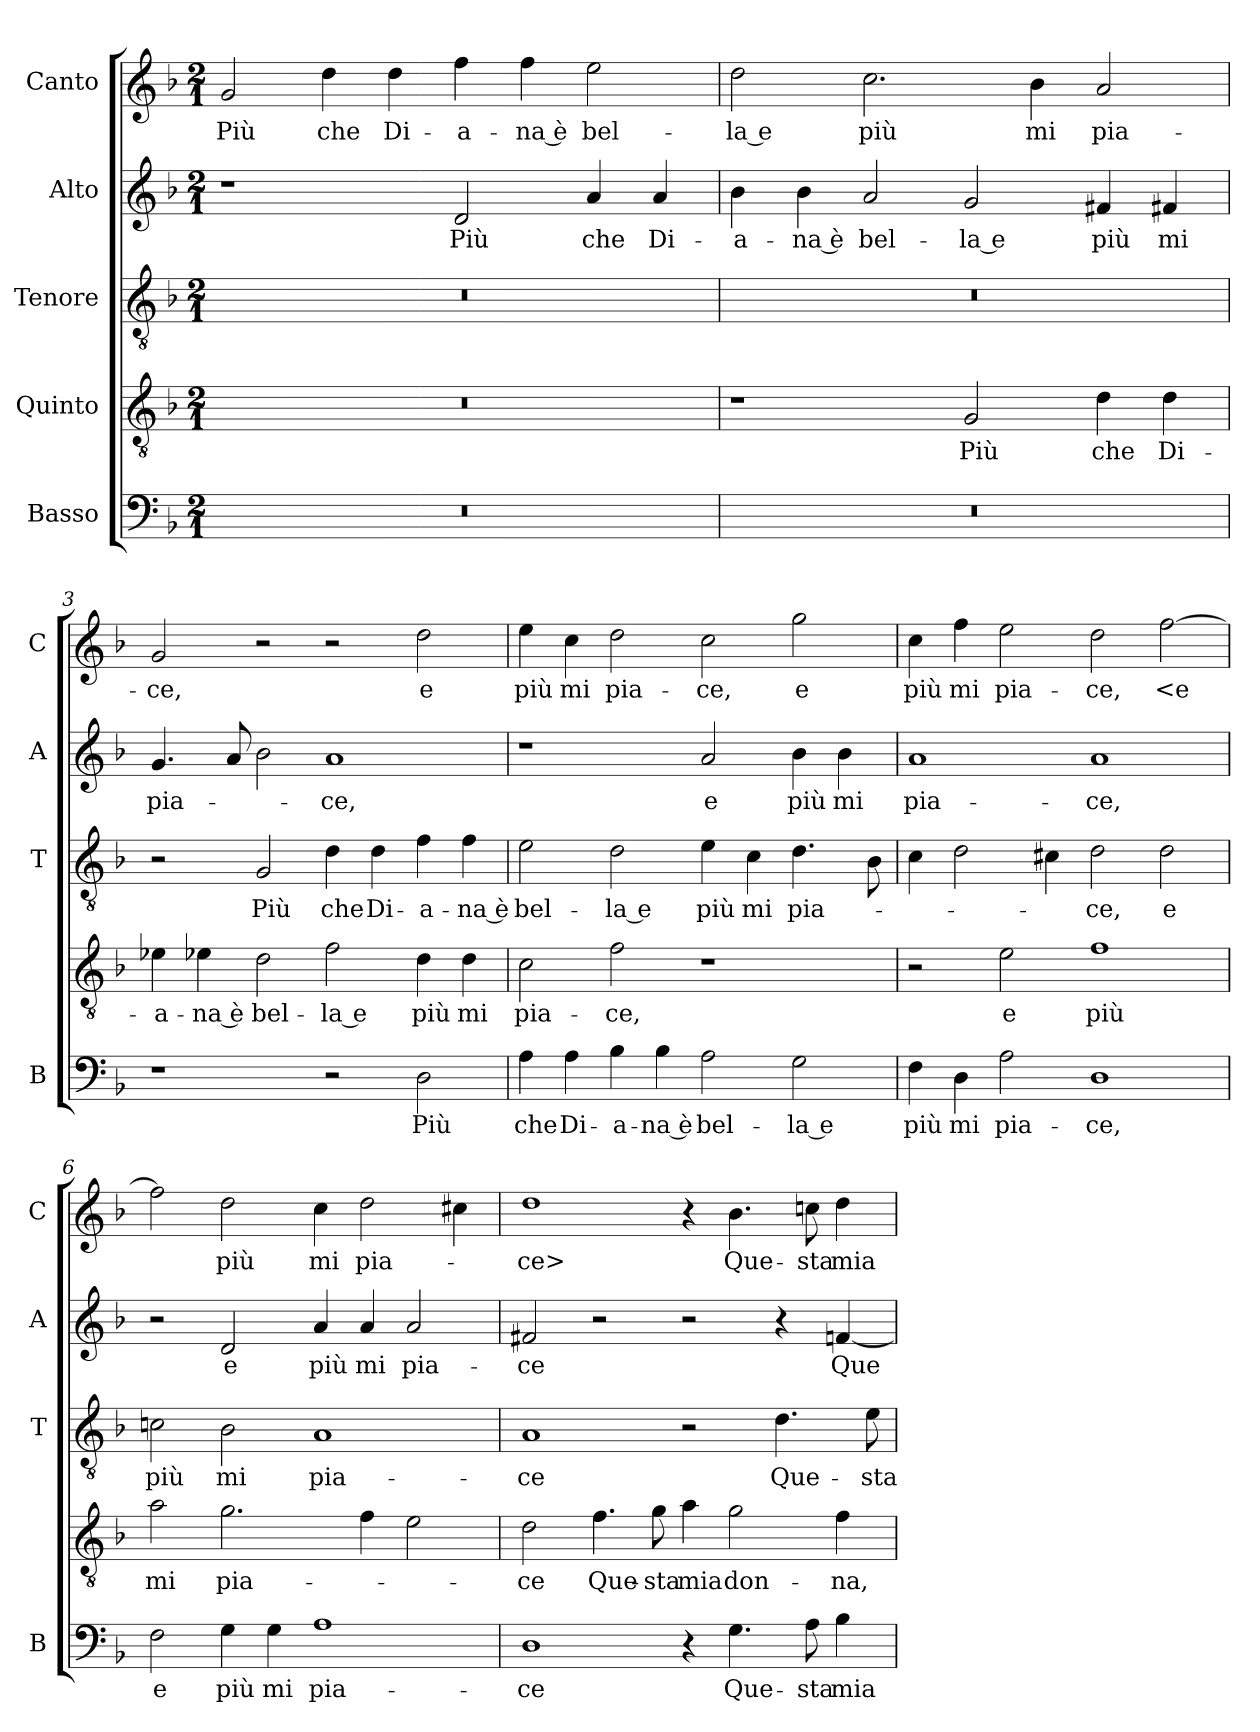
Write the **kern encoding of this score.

**kern	**text	**kern	**text	**kern	**text	**kern	**text	**kern	**text
*part5	*part5	*part4	*part4	*part3	*part3	*part2	*part2	*part1	*part1
*staff5	*staff5	*staff4	*staff4	*staff3	*staff3	*staff2	*staff2	*staff1	*staff1
*I"Basso	*	*I"Quinto	*	*I"Tenore	*	*I"Alto	*	*I"Canto	*
*I'B	*	*	*	*I'T	*	*I'A	*	*I'C	*
*clefF4	*	*clefGv2	*	*clefGv2	*	*clefG2	*	*clefG2	*
*k[b-]	*	*k[b-]	*	*k[b-]	*	*k[b-]	*	*k[b-]	*
*F:	*	*F:	*	*F:	*	*F:	*	*F:	*
*M2/1	*	*M2/1	*	*M2/1	*	*M2/1	*	*M2/1	*
=1	=1	=1	=1	=1	=1	=1	=1	=1	=1
0r	.	0r	.	0r	.	1r	.	2g	Più
.	.	.	.	.	.	.	.	4dd	che
.	.	.	.	.	.	.	.	4dd	Di-
.	.	.	.	.	.	2d	Più	4ff	-a-
.	.	.	.	.	.	.	.	4ff	-na è
.	.	.	.	.	.	4a	che	2ee	bel-
.	.	.	.	.	.	4a	Di-	.	.
=2	=2	=2	=2	=2	=2	=2	=2	=2	=2
0r	.	1r	.	0r	.	4b-	-a-	2dd	-la e
.	.	.	.	.	.	4b-	-na è	.	.
.	.	.	.	.	.	2a	bel-	2.cc	più
.	.	2G	Più	.	.	2g	-la e	.	.
.	.	.	.	.	.	.	.	4b-	mi
.	.	4d	che	.	.	4f#X	più	2a	pia-
.	.	4d	Di-	.	.	4f#X	mi	.	.
=3	=3	=3	=3	=3	=3	=3	=3	=3	=3
1r	.	4e-X	-a-	2r	.	4.g	pia-	2g	-ce,
.	.	4e-X	-na è	.	.	.	.	.	.
.	.	.	.	.	.	8a	.	.	.
.	.	2d	bel-	2G	Più	2b-	.	2r	.
2r	.	2f	-la e	4d	che	1a	-ce,	2r	.
.	.	.	.	4d	Di-	.	.	.	.
2D	Più	4d	più	4f	-a-	.	.	2dd	e
.	.	4d	mi	4f	-na è	.	.	.	.
=4	=4	=4	=4	=4	=4	=4	=4	=4	=4
4A	che	2c	pia-	2e	bel-	1r	.	4ee	più
4A	Di-	.	.	.	.	.	.	4cc	mi
4B-	-a-	2f	-ce,	2d	-la e	.	.	2dd	pia-
4B-	-na è	.	.	.	.	.	.	.	.
2A	bel-	1r	.	4e	più	2a	e	2cc	-ce,
.	.	.	.	4c	mi	.	.	.	.
2G	-la e	.	.	4.d	pia-	4b-	più	2gg	e
.	.	.	.	.	.	4b-	mi	.	.
.	.	.	.	8B-	.	.	.	.	.
=5	=5	=5	=5	=5	=5	=5	=5	=5	=5
4F	più	2r	.	4c	.	1a	pia-	4cc	più
4D	mi	.	.	2d	.	.	.	4ff	mi
2A	pia-	2e	e	.	.	.	.	2ee	pia-
.	.	.	.	4c#X	.	.	.	.	.
1D	-ce,	1f	più	2d	-ce,	1a	-ce,	2dd	-ce,
.	.	.	.	2d	e	.	.	[2ff	<e
=6	=6	=6	=6	=6	=6	=6	=6	=6	=6
2F	e	2a	mi	2cn	più	2r	.	2ff]	.
4G	più	2.g	pia-	2B-	mi	2d	e	2dd	più
4G	mi	.	.	.	.	.	.	.	.
1A	pia-	.	.	1A	pia-	4a	più	4cc	mi
.	.	4f	.	.	.	4a	mi	2dd	pia-
.	.	2e	.	.	.	2a	pia-	.	.
.	.	.	.	.	.	.	.	4cc#X	.
=7	=7	=7	=7	=7	=7	=7	=7	=7	=7
1D	-ce	2d	-ce	1A	-ce	2f#X	-ce	1dd	-ce>
.	.	4.f	Que-	.	.	2r	.	.	.
.	.	8g	-sta	.	.	.	.	.	.
4r	.	4a	mia	2r	.	2r	.	4r	.
4.G	Que-	2g	don-	.	.	.	.	4.b-	Que-
.	.	.	.	4.d	Que-	4r	.	.	.
8A	-sta	.	.	.	.	.	.	8ccn	-sta
4B-	mia	4f	-na,	.	.	[4fn	Que-	4dd	mia
.	.	.	.	8e	-sta	.	.	.	.
=	=	=	=	=	=	=	=	=	=
*-	*-	*-	*-	*-	*-	*-	*-	*-	*-
